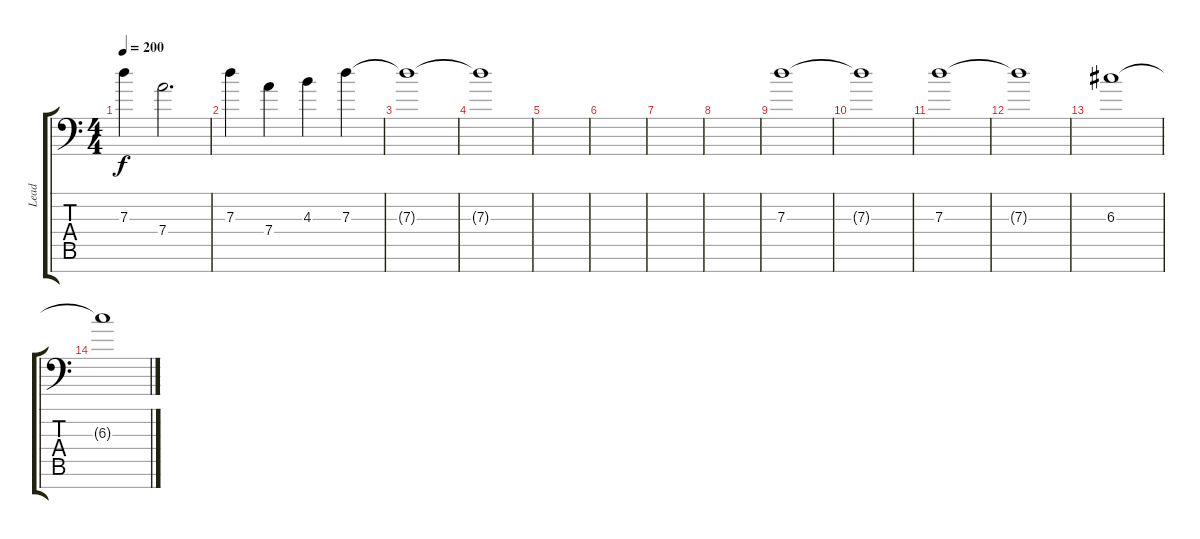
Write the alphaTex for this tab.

\track ("Lead" "Lead") {instrument distortionguitar}
\staff {score tabs}
\tuning (E4 B3 G3 D3 A2 E2 C-1) {hide}
\ts (4 4)
\tempo 200
\clef f4
\ks c
7.3.4{dy f} 7.4.2{d} |
7.3.4 7.4.4 4.3.4 7.3.4 |
7.3{t}.1 |
7.3{t}.1 |
|
|
|
|
7.3.1 |
7.3{t}.1 |
7.3.1 |
7.3{t}.1 |
6.3.1 |
6.3{t}.1
